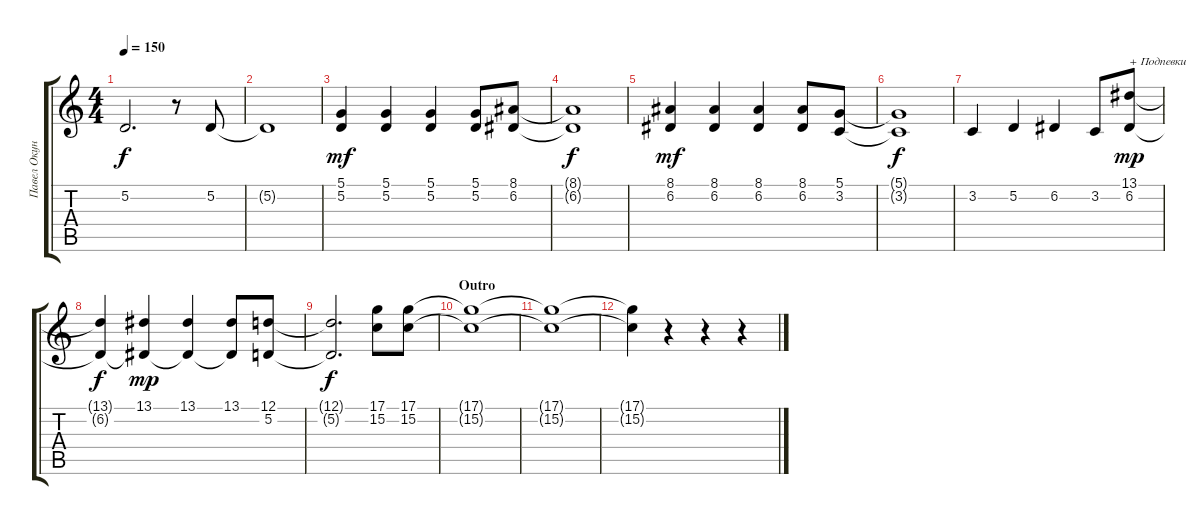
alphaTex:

\track ("Павел Окунев" "Павел Окун") {instrument lead2sawtooth}
\staff {score tabs}
\tuning (D4 A3 F3 C3 G2 D2) {hide}
\ts (4 4)
\tempo 150
\clef g2
\ks c
5.2{t}.2{d dy f} r.8 5.2.8 |
5.2{t}.1 |
(5.1 5.2).4{dy mf} (5.1 5.2).4 (5.1 5.2).4 (5.1 5.2).8 (8.1 6.2).8 |
(8.1{t} 6.2{t}).1{dy f} |
(8.1 6.2).4{dy mf} (8.1 6.2).4 (8.1 6.2).4 (8.1 6.2).8 (5.1 3.2).8 |
(5.1{t} 3.2{t}).1{dy f} |
3.2.4 5.2.4 6.2.4 3.2.8 (13.1 6.2).8{txt "+ Подпевки" dy mp} |
(13.1{t} 6.2{t}).4{dy f} (13.1 6.2{t}).4{dy mp} (13.1 6.2{t}).4 (13.1 6.2{t}).8 (12.1 5.2).8 |
(12.1{t} 5.2{t}).2{d dy f} (17.1 15.2).8 (17.1 15.2).8 |
\section ("" "Outro")
(17.1{t} 15.2{t}).1 |
(17.1{t} 15.2{t}).1 |
(17.1{t} 15.2{t}).4 r.4 r.4 r.4
